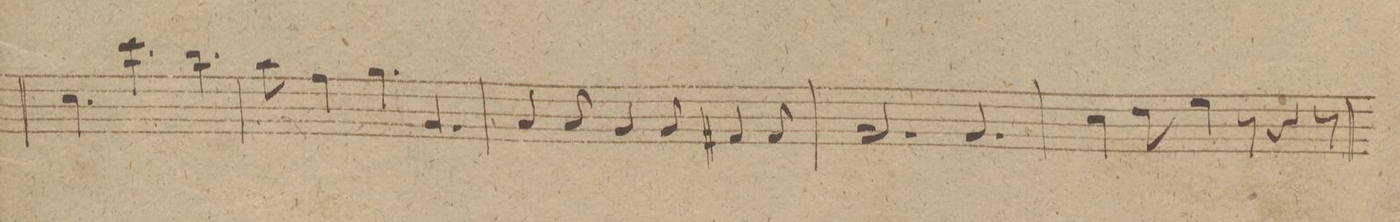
**kern	**dynam
*I"Fagotto 1mo	*
*clefF4	*
*k[f#]	*
*M9/8	*
4.E\	.
4.e\	.
4.d\	.
=70	=70
8c\	.
4A\	.
4.B\	.
4.BB/	.
=71	=71
4C/	.
8C/	.
4BB/	.
8BB/	.
4AA#X/	.
8AA#/	.
=72	=72
2.BB/	.
4.BB/	.
=73	=73
4E\	.
8F#\	.
4G\	.
8r	.
4r	.
8r	.
=74	=74
*-	*-
